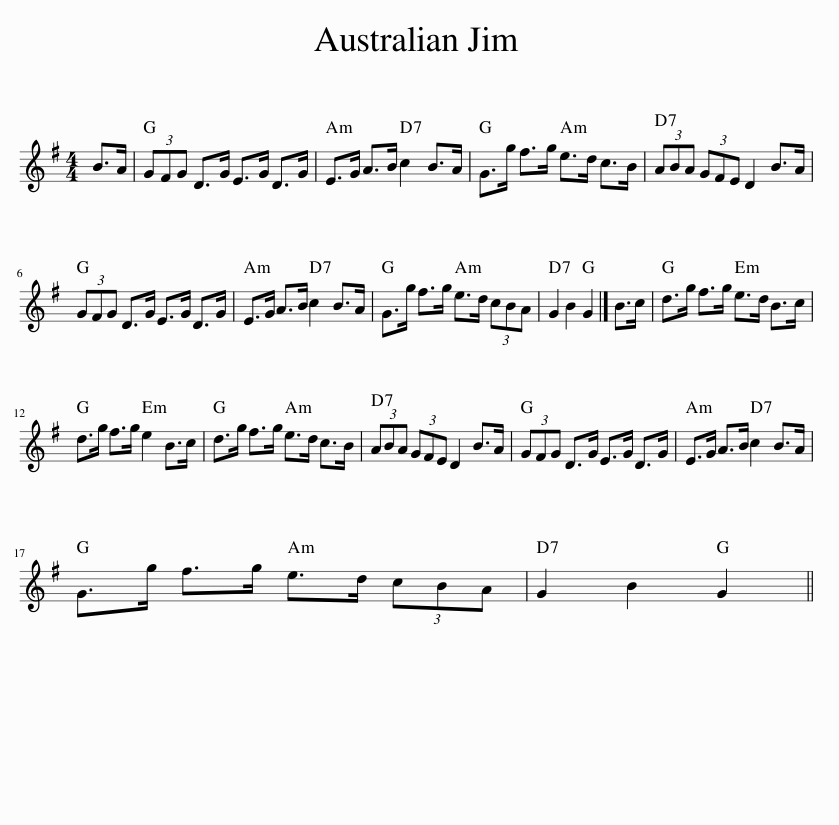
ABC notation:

X:1
L:1/8
M:4/4
I:linebreak $
K:G
V:1 treble
V:1
 B>A | (3GFG D>G E>G D>G | E>G A>B c2 B>A | G>g f>g e>d c>B | (3ABA (3GFE D2 B>A |$ %5
 (3GFG D>G E>G D>G | E>G A>B c2 B>A | G>g f>g e>d (3cBA | G2 B2 G2 |] B>c | %10
 d>g f>g e>d B>c |$ d>g f>g e2 B>c | d>g f>g e>d c>B | (3ABA (3GFE D2 B>A | (3GFG D>G E>G D>G | %15
 E>G A>B c2 B>A |$ G>g f>g e>d (3cBA | G2 B2 G2 || %18
